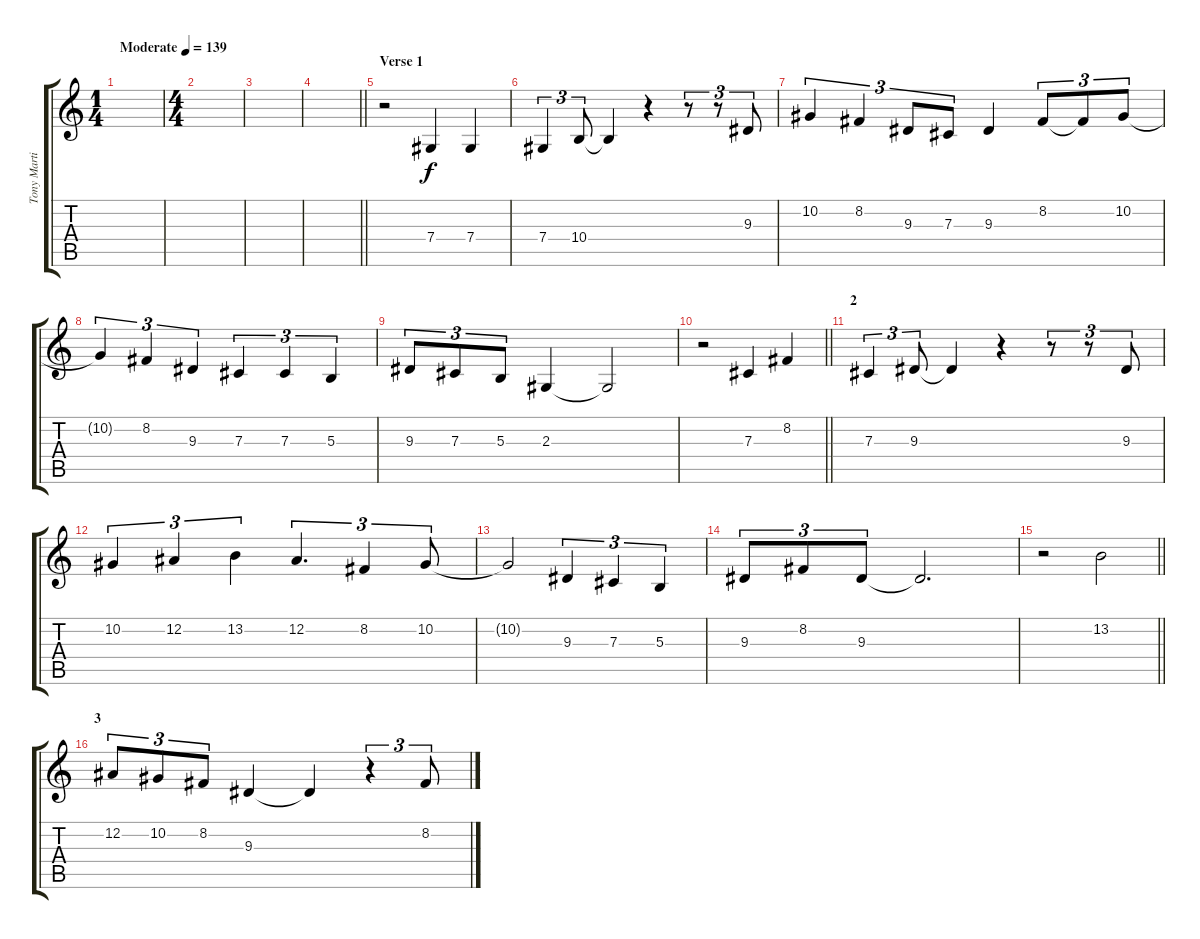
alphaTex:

\track ("Tony Martin" "Tony Marti") {instrument stringensemble1}
\staff {score tabs}
\tuning (Eb4 Bb3 Gb3 Db3 Ab2 Eb2) {hide}
\ts (1 4)
\tempo (139 "Moderate")
\clef g2
\ks c
|
\ts (4 4)
|
|
\barLineRight lightlight
|
\section ("" "Verse 1")
r.2 7.4.4 7.4.4 |
7.4.4{tu (3 2)} 10.4.8{tu (3 2)} 10.4{t}.4 r.4 r.8{tu (3 2)} r.8{tu (3 2)} 9.3.8{tu (3 2)} |
10.2.4{tu (3 2)} 8.2.4{tu (3 2)} 9.3.8{tu (3 2)} 7.3.8{tu (3 2)} 9.3.4 8.2.8{tu (3 2)} 8.2{t}.8{tu (3 2)} 10.2.8{tu (3 2)} |
10.2{t}.4{tu (3 2)} 8.2.4{tu (3 2)} 9.3.4{tu (3 2)} 7.3.4{tu (3 2)} 7.3.4{tu (3 2)} 5.3.4{tu (3 2)} |
9.3.8{tu (3 2)} 7.3.8{tu (3 2)} 5.3.8{tu (3 2)} 2.3.4 2.3{t}.2 |
\barLineRight lightlight
r.2 7.3.4 8.2.4 |
\section ("" "2")
7.3.4{tu (3 2)} 9.3.8{tu (3 2)} 9.3{t}.4 r.4 r.8{tu (3 2)} r.8{tu (3 2)} 9.3.8{tu (3 2)} |
10.2.4{tu (3 2)} 12.2.4{tu (3 2)} 13.2.4{tu (3 2)} 12.2.4{d tu (3 2)} 8.2.4{tu (3 2)} 10.2.8{tu (3 2)} |
10.2{t}.2 9.3.4{tu (3 2)} 7.3.4{tu (3 2)} 5.3.4{tu (3 2)} |
9.3.8{tu (3 2)} 8.2.8{tu (3 2)} 9.3.8{tu (3 2)} 9.3{t}.2{d} |
\barLineRight lightlight
r.2 13.2.2 |
\section ("" "3")
12.2.8{tu (3 2)} 10.2.8{tu (3 2)} 8.2.8{tu (3 2)} 9.3.4 9.3{t}.4 r.4{tu (3 2)} 8.2.8{tu (3 2)}
